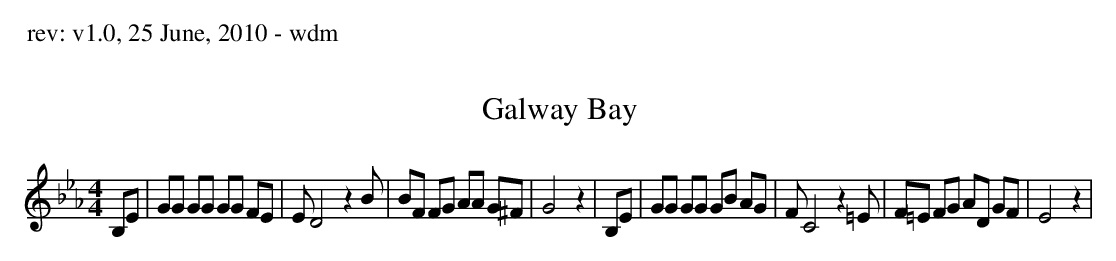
X:1
T:Galway Bay
M:4/4
L:1/8
K:Eb
B,E| GG GG GG FE| E D4 z2 B| BF FG AA G^F| G4 z2| B,E| GG GG GB AG|\
F C4 z2 =E| F=E FG AD GF| E4 z2|
